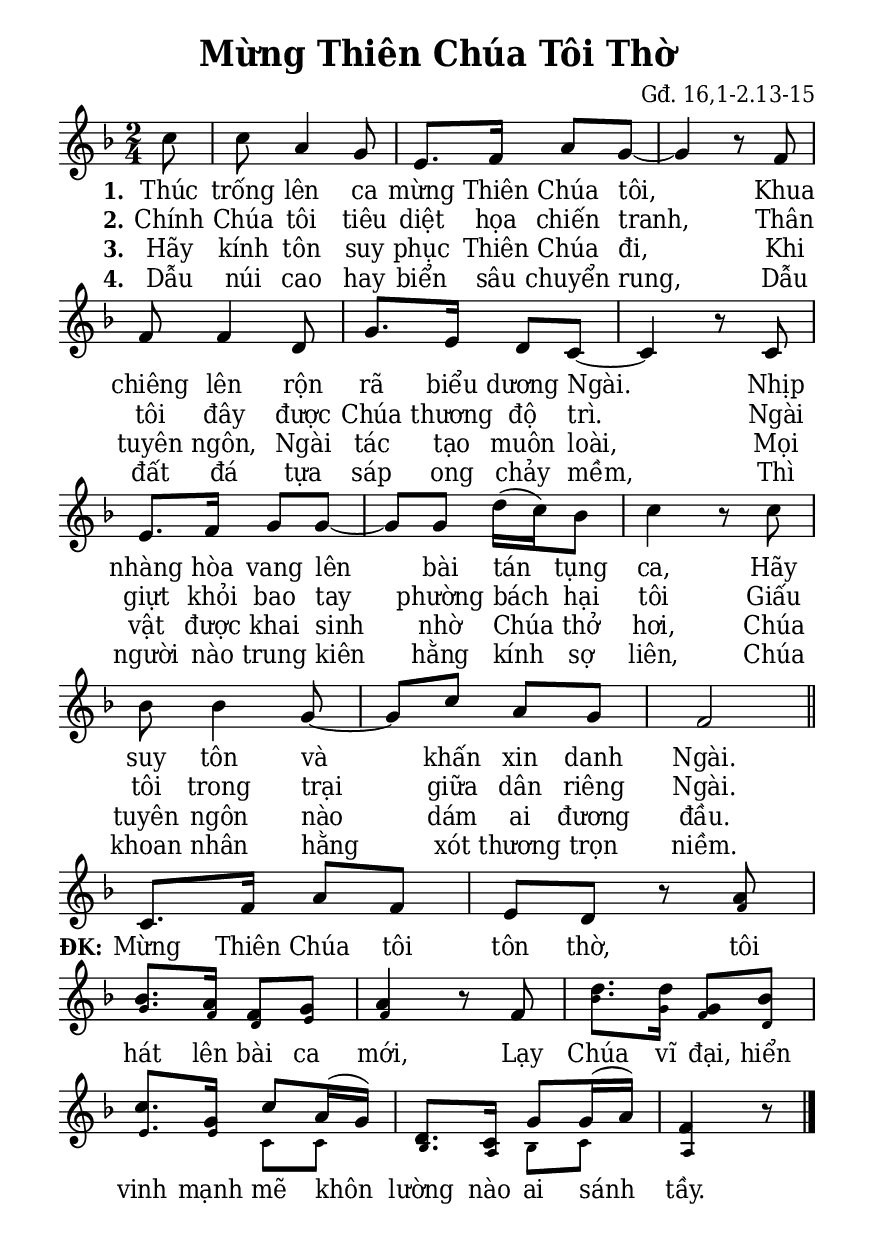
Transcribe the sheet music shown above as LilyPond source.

% Cài đặt chung\
\version "2.22.1"
\include "english.ly"

\header {
  title = "Mừng Thiên Chúa Tôi Thờ"
  composer = "Gđ. 16,1-2.13-15"
  %arranger = "Lm. Kim Long"
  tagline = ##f
}

% Nhạc phiên khúc
nhacPhienKhucSop = \relative c'' {
  \partial 8 c8 |
  c a4 g8 |
  e8. f16 a8 g ~ |
  g4 r8 f |
  f f4 d8 |
  g8. e16 d8 c ~ |
  c4 r8 c |
  e8. f16 g8 g ~ |
  g g d'16 (c) bf8 |
  c4 r8 c |
  bf bf4 g8 ~ |
  g c a g |
  f2 \bar "||"
  
  c8. f16 a8 f |
  e8 d r a' |
  bf8. a16 f8 g |
  a4 r8 f |
  d'8. d16 g,8 bf |
  c8. g16 c8 a16 (g) |
  d8. c16 g'8 g16 (a) |
  f4 r8 \bar "|."
}

nhacPhienKhucAlto = \relative c' {
  r8 |
  R2*12
  c8. f16 a8 f |
  e8 d r f |
  g8. f16 d8 e |
  f4 r8 f |
  bf8. g16 f8 d |
  e8. e16 c8 [c] |
  bf8. a16 bf8 [c] |
  a4 r8
}

% Lời phiên khúc
loiPhienKhucSop = \lyrics {
  <<
    {
      \set stanza = "1."
      Thúc trống lên ca mừng Thiên Chúa tôi,
      Khua chiêng lên rộn rã biểu dương Ngài.
      Nhịp nhàng hòa vang lên bài tán tụng ca,
      Hãy suy tôn và khấn xin danh Ngài.
    }
    \new Lyrics {
	    \set associatedVoice = "beSop"
	    \set stanza = "2."
	    Chính Chúa tôi tiêu diệt họa chiến tranh,
	    Thân tôi đây được Chúa thương độ trì.
	    Ngài giựt khỏi bao tay phường bách hại tôi
	    Giấu tôi trong trại giữa dân riêng Ngài.
    }
    \new Lyrics {
	    \set associatedVoice = "beSop"
	    \set stanza = "3."
	    Hãy kính tôn suy phục Thiên Chúa đi,
	    Khi tuyên ngôn, Ngài tác tạo muôn loài,
	    Mọi vật được khai sinh nhờ Chúa thở hơi,
	    Chúa tuyên ngôn nào dám ai đương đầu.
    }
    \new Lyrics {
	    \set associatedVoice = "beSop"
	    \set stanza = "4."
	    Dẫu núi cao hay biển sâu chuyển rung,
	    Dẫu đất đá tựa sáp ong chảy mềm,
	    Thì người nào trung kiên hằng kính sợ liên,
	    Chúa khoan nhân hằng xót thương trọn niềm.
    }
  >>
  \set stanza = "ĐK:"
  Mừng Thiên Chúa tôi tôn thờ,
  tôi hát lên bài ca mới,
  Lạy Chúa vĩ đại, hiển vinh
  mạnh mẽ khôn lường nào ai sánh tầy.
}

% Dàn trang
\paper {
  #(set-paper-size "a5")
  top-margin = 5\mm
  bottom-margin = 5\mm
  left-margin = 10\mm
  right-margin = 10\mm
  indent = #0
  #(define fonts
	 (make-pango-font-tree "Deja Vu Serif Condensed"
	 		       "Deja Vu Serif Condensed"
			       "Deja Vu Serif Condensed"
			       (/ 20 20)))
  print-page-number = ##f
  page-count = 1
}

TongNhip = {
  \key f \major \time 2/4
  \set Timing.beamExceptions = #'()
  \set Timing.baseMoment = #(ly:make-moment 1/4)
}

% Đổi kích thước nốt cho bè phụ
notBePhu =
#(define-music-function (font-size music) (number? ly:music?)
   (for-some-music
     (lambda (m)
       (if (music-is-of-type? m 'rhythmic-event)
           (begin
             (set! (ly:music-property m 'tweaks)
                   (cons `(font-size . ,font-size)
                         (ly:music-property m 'tweaks)))
             #t)
           #f))
     music)
   music)

\score {
  \new ChoirStaff <<
    \new Staff \with {
        \consists "Merge_rests_engraver"
        printPartCombineTexts = ##f
      }
      <<
      \new Voice \TongNhip \partCombine 
        \nhacPhienKhucSop
        \notBePhu -3 { \nhacPhienKhucAlto }
      \new NullVoice = beSop \nhacPhienKhucSop
      \new Lyrics \lyricsto beSop \loiPhienKhucSop
      >>
  >>
  \layout {
    %\override Staff.TimeSignature.transparent = ##t
    \override Lyrics.LyricSpace.minimum-distance = #0.8
    \override Score.BarNumber.break-visibility = ##(#f #f #f)
    \override Score.SpacingSpanner.uniform-stretching = ##t
  } 
}
